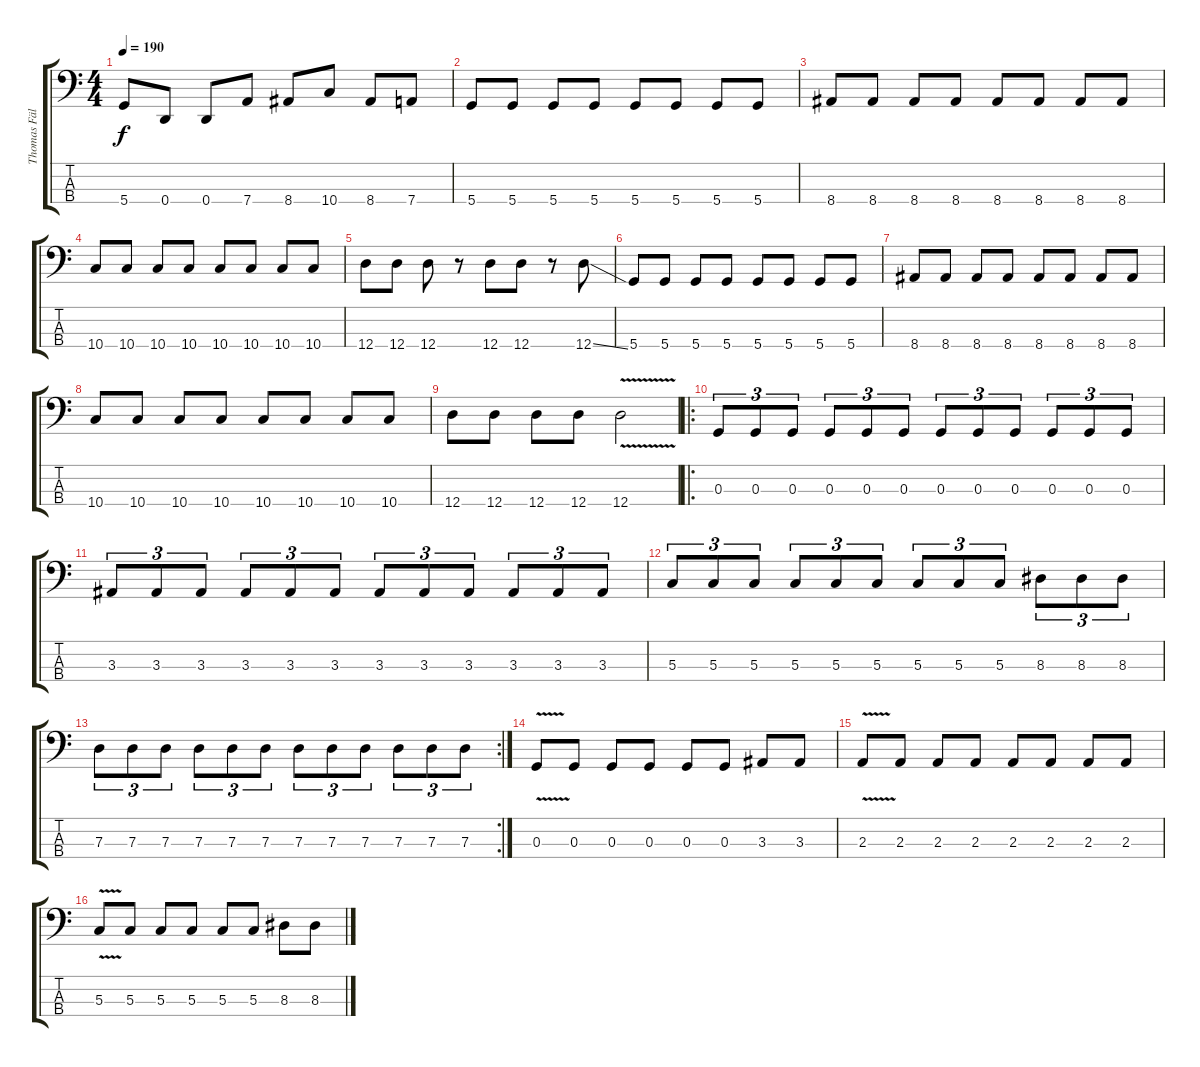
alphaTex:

\track ("Thomas Fällgren" "Thomas Fäl") {instrument electricbassfinger}
\staff {score tabs}
\tuning (F2 C2 G1 D1) {hide}
\ts (4 4)
\tempo 190
\clef f4
\ks c
5.4.8{dy f} 0.4.8 0.4.8 7.4.8 8.4.8 10.4.8 8.4.8 7.4.8 |
5.4.8 5.4.8 5.4.8 5.4.8 5.4.8 5.4.8 5.4.8 5.4.8 |
8.4.8 8.4.8 8.4.8 8.4.8 8.4.8 8.4.8 8.4.8 8.4.8 |
10.4.8 10.4.8 10.4.8 10.4.8 10.4.8 10.4.8 10.4.8 10.4.8 |
12.4.8 12.4.8 12.4.8 r.8 12.4.8 12.4.8 r.8 12.4{ss}.8 |
5.4.8 5.4.8 5.4.8 5.4.8 5.4.8 5.4.8 5.4.8 5.4.8 |
8.4.8 8.4.8 8.4.8 8.4.8 8.4.8 8.4.8 8.4.8 8.4.8 |
10.4.8 10.4.8 10.4.8 10.4.8 10.4.8 10.4.8 10.4.8 10.4.8 |
12.4.8 12.4.8 12.4.8 12.4.8 12.4{v}.2 |
\ro
0.3.8{tu (3 2)} 0.3.8{tu (3 2)} 0.3.8{tu (3 2)} 0.3.8{tu (3 2)} 0.3.8{tu (3 2)} 0.3.8{tu (3 2)} 0.3.8{tu (3 2)} 0.3.8{tu (3 2)} 0.3.8{tu (3 2)} 0.3.8{tu (3 2)} 0.3.8{tu (3 2)} 0.3.8{tu (3 2)} |
3.3.8{tu (3 2)} 3.3.8{tu (3 2)} 3.3.8{tu (3 2)} 3.3.8{tu (3 2)} 3.3.8{tu (3 2)} 3.3.8{tu (3 2)} 3.3.8{tu (3 2)} 3.3.8{tu (3 2)} 3.3.8{tu (3 2)} 3.3.8{tu (3 2)} 3.3.8{tu (3 2)} 3.3.8{tu (3 2)} |
5.3.8{tu (3 2)} 5.3.8{tu (3 2)} 5.3.8{tu (3 2)} 5.3.8{tu (3 2)} 5.3.8{tu (3 2)} 5.3.8{tu (3 2)} 5.3.8{tu (3 2)} 5.3.8{tu (3 2)} 5.3.8{tu (3 2)} 8.3.8{tu (3 2)} 8.3.8{tu (3 2)} 8.3.8{tu (3 2)} |
\rc 2
7.3.8{tu (3 2)} 7.3.8{tu (3 2)} 7.3.8{tu (3 2)} 7.3.8{tu (3 2)} 7.3.8{tu (3 2)} 7.3.8{tu (3 2)} 7.3.8{tu (3 2)} 7.3.8{tu (3 2)} 7.3.8{tu (3 2)} 7.3.8{tu (3 2)} 7.3.8{tu (3 2)} 7.3.8{tu (3 2)} |
0.3{v}.8 0.3.8 0.3.8 0.3.8 0.3.8 0.3.8 3.3.8 3.3.8 |
2.3{v}.8 2.3.8 2.3.8 2.3.8 2.3.8 2.3.8 2.3.8 2.3.8 |
5.3{v}.8 5.3.8 5.3.8 5.3.8 5.3.8 5.3.8 8.3.8 8.3.8
